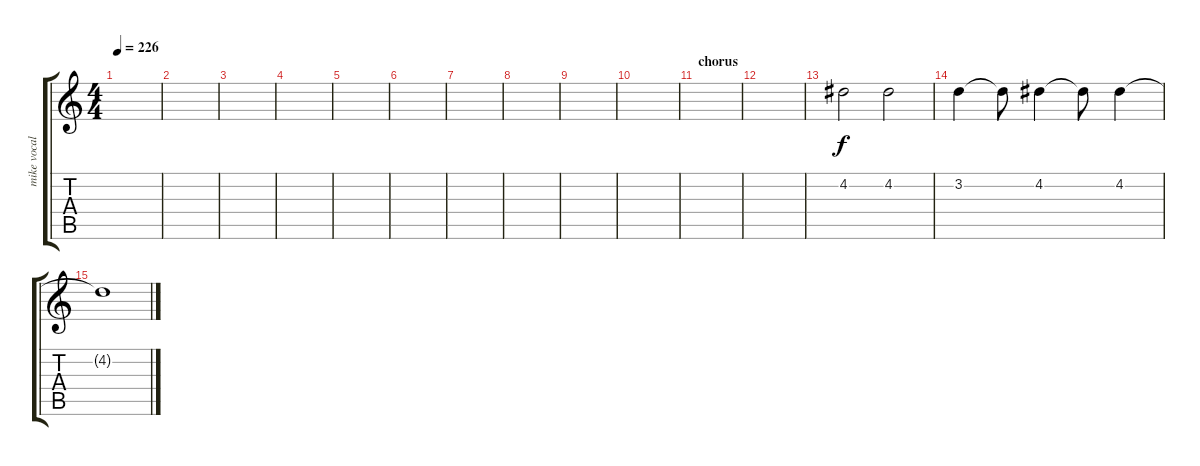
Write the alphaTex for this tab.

\track ("mike vocals" "mike vocal") {instrument electricguitarjazz}
\staff {score tabs}
\tuning (E4 B3 G3 D3 A2 E2) {hide}
\ts (4 4)
\tempo 226
\clef g2
\ks c
|
|
|
|
|
|
|
|
|
|
\section ("" "chorus")
|
|
4.2.2 4.2.2 |
3.2.4 3.2{t}.8 4.2.4 4.2{t}.8 4.2.4 |
4.2{t}.1
